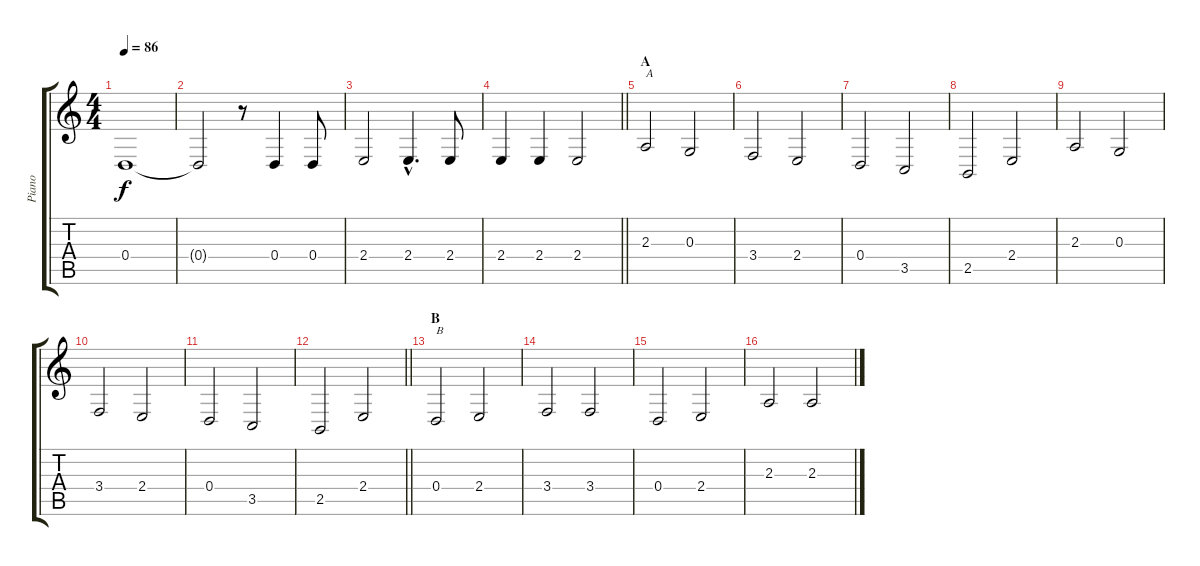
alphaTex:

\track ("Piano" "Piano") {instrument acousticgrandpiano}
\staff {score tabs}
\tuning (E4 B3 G3 D3 A2 E2) {hide}
\ts (4 4)
\tempo 86
\clef g2
\ks c
0.4.1{dy f} |
0.4{t}.2 r.8 0.4.4 0.4.8 |
2.4.2 2.4{hac}.4{d} 2.4.8 |
\barLineRight lightlight
2.4.4 2.4.4 2.4.2 |
\section ("" "A")
2.3.2{txt "A"} 0.3.2 |
3.4.2 2.4.2 |
0.4.2 3.5.2 |
2.5.2 2.4.2 |
2.3.2 0.3.2 |
3.4.2 2.4.2 |
0.4.2 3.5.2 |
\barLineRight lightlight
2.5.2 2.4.2 |
\section ("" "B")
0.4.2{txt "B"} 2.4.2 |
3.4.2 3.4.2 |
0.4.2 2.4.2 |
2.3.2 2.3.2
